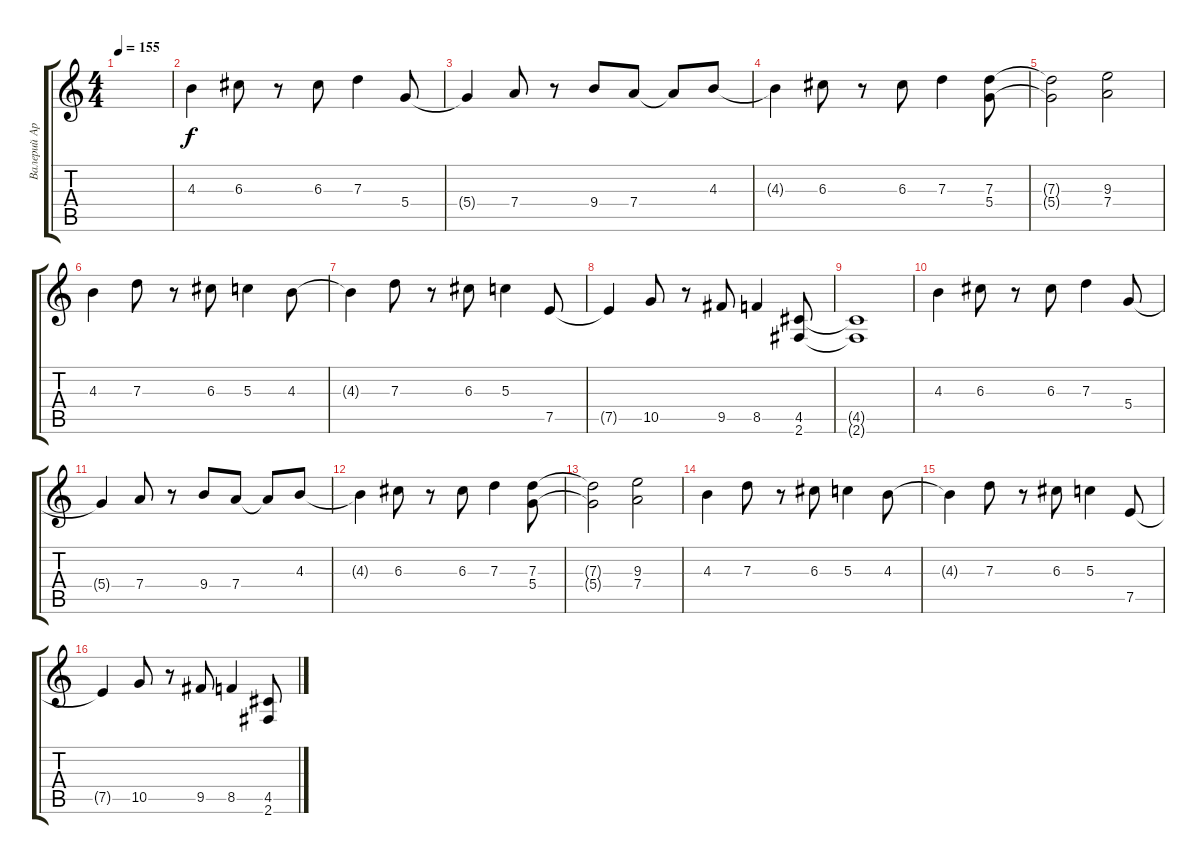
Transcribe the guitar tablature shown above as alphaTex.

\track ("Валерий Аркадин" "Валерий Ар") {instrument distortionguitar}
\staff {score tabs}
\tuning (E4 B3 G3 D3 A2 E2) {hide}
\ts (4 4)
\tempo 155
\clef g2
\ks c
|
4.3.4 6.3.8 r.8 6.3.8 7.3.4 5.4.8 |
5.4{t}.4 7.4.8 r.8 9.4.8 7.4.8 7.4{t}.8 4.3.8 |
4.3{t}.4 6.3.8 r.8 6.3.8 7.3.4 (7.3 5.4).8 |
(7.3{t} 5.4{t}).2 (9.3 7.4).2 |
4.3.4 7.3.8 r.8 6.3.8 5.3.4 4.3.8 |
4.3{t}.4 7.3.8 r.8 6.3.8 5.3.4 7.5.8 |
7.5{t}.4 10.5.8 r.8 9.5.8 8.5.4 (4.5 2.6).8 |
(4.5{t} 2.6{t}).1 |
4.3.4 6.3.8 r.8 6.3.8 7.3.4 5.4.8 |
5.4{t}.4 7.4.8 r.8 9.4.8 7.4.8 7.4{t}.8 4.3.8 |
4.3{t}.4 6.3.8 r.8 6.3.8 7.3.4 (7.3 5.4).8 |
(7.3{t} 5.4{t}).2 (9.3 7.4).2 |
4.3.4 7.3.8 r.8 6.3.8 5.3.4 4.3.8 |
4.3{t}.4 7.3.8 r.8 6.3.8 5.3.4 7.5.8 |
7.5{t}.4 10.5.8 r.8 9.5.8 8.5.4 (4.5 2.6).8
